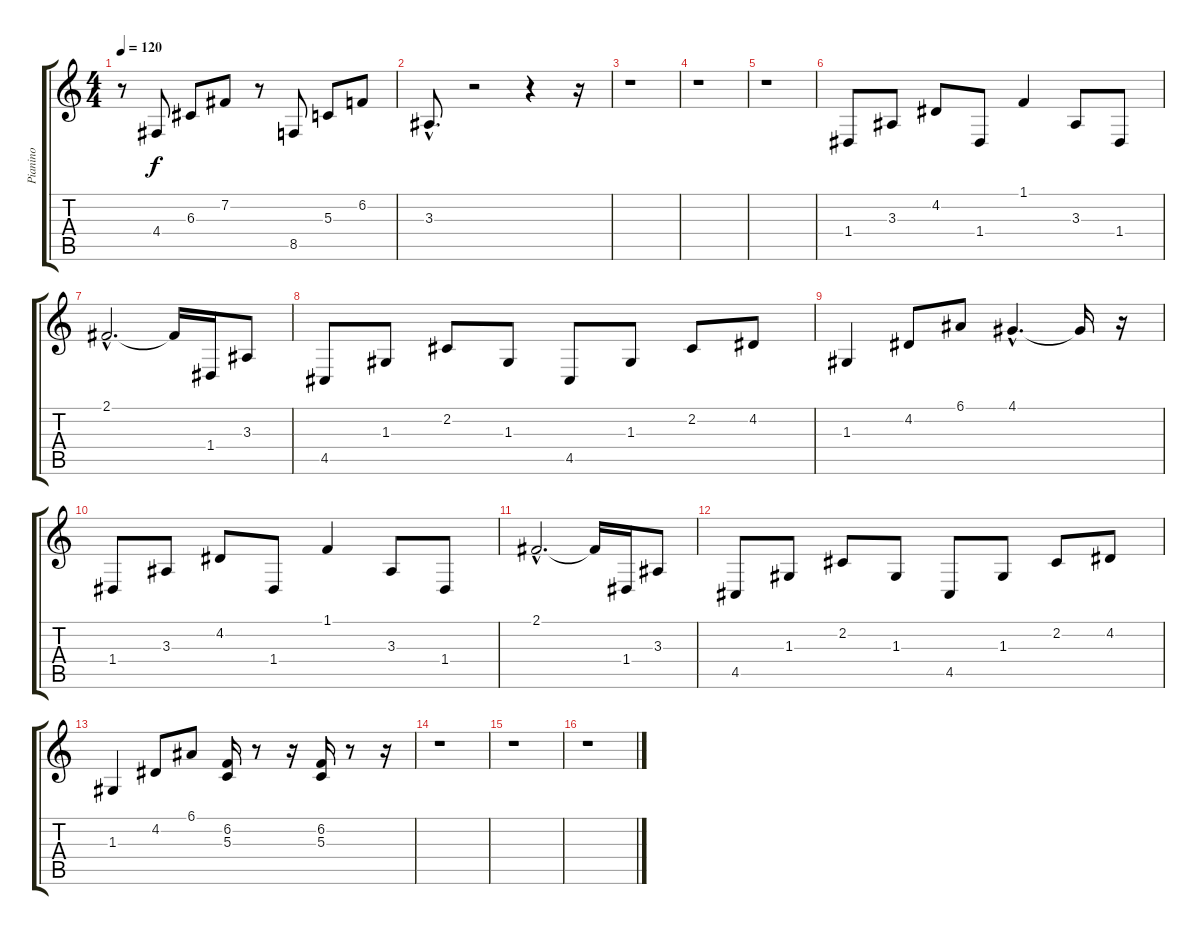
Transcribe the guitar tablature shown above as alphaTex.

\track ("Pianino" "Pianino") {instrument acousticgrandpiano}
\staff {score tabs}
\tuning (E4 B3 G3 D3 A2 E2) {hide}
\ts (4 4)
\tempo 120
\clef g2
\ks c
r.8{dy f} 4.4.8 6.3.8 7.2.8 r.8 8.5.8 5.3.8 6.2.8 |
3.3{hac}.8{d} r.2 r.4 r.16 |
r.1 |
r.1 |
r.1 |
1.4.8 3.3.8 4.2.8 1.4.8 1.1.4 3.3.8 1.4.8 |
2.1{hac}.2{d} 2.1{t}.16 1.4.16 3.3.8 |
4.5.8 1.3.8 2.2.8 1.3.8 4.5.8 1.3.8 2.2.8 4.2.8 |
1.3.4 4.2.8 6.1.8 4.1{hac}.4{d} 4.1{t}.16 r.16 |
1.4.8 3.3.8 4.2.8 1.4.8 1.1.4 3.3.8 1.4.8 |
2.1{hac}.2{d} 2.1{t}.16 1.4.16 3.3.8 |
4.5.8 1.3.8 2.2.8 1.3.8 4.5.8 1.3.8 2.2.8 4.2.8 |
1.3.4 4.2.8 6.1.8 (6.2 5.3).16 r.8 r.16 (6.2 5.3).16 r.8 r.16 |
r.1 |
r.1 |
r.1
